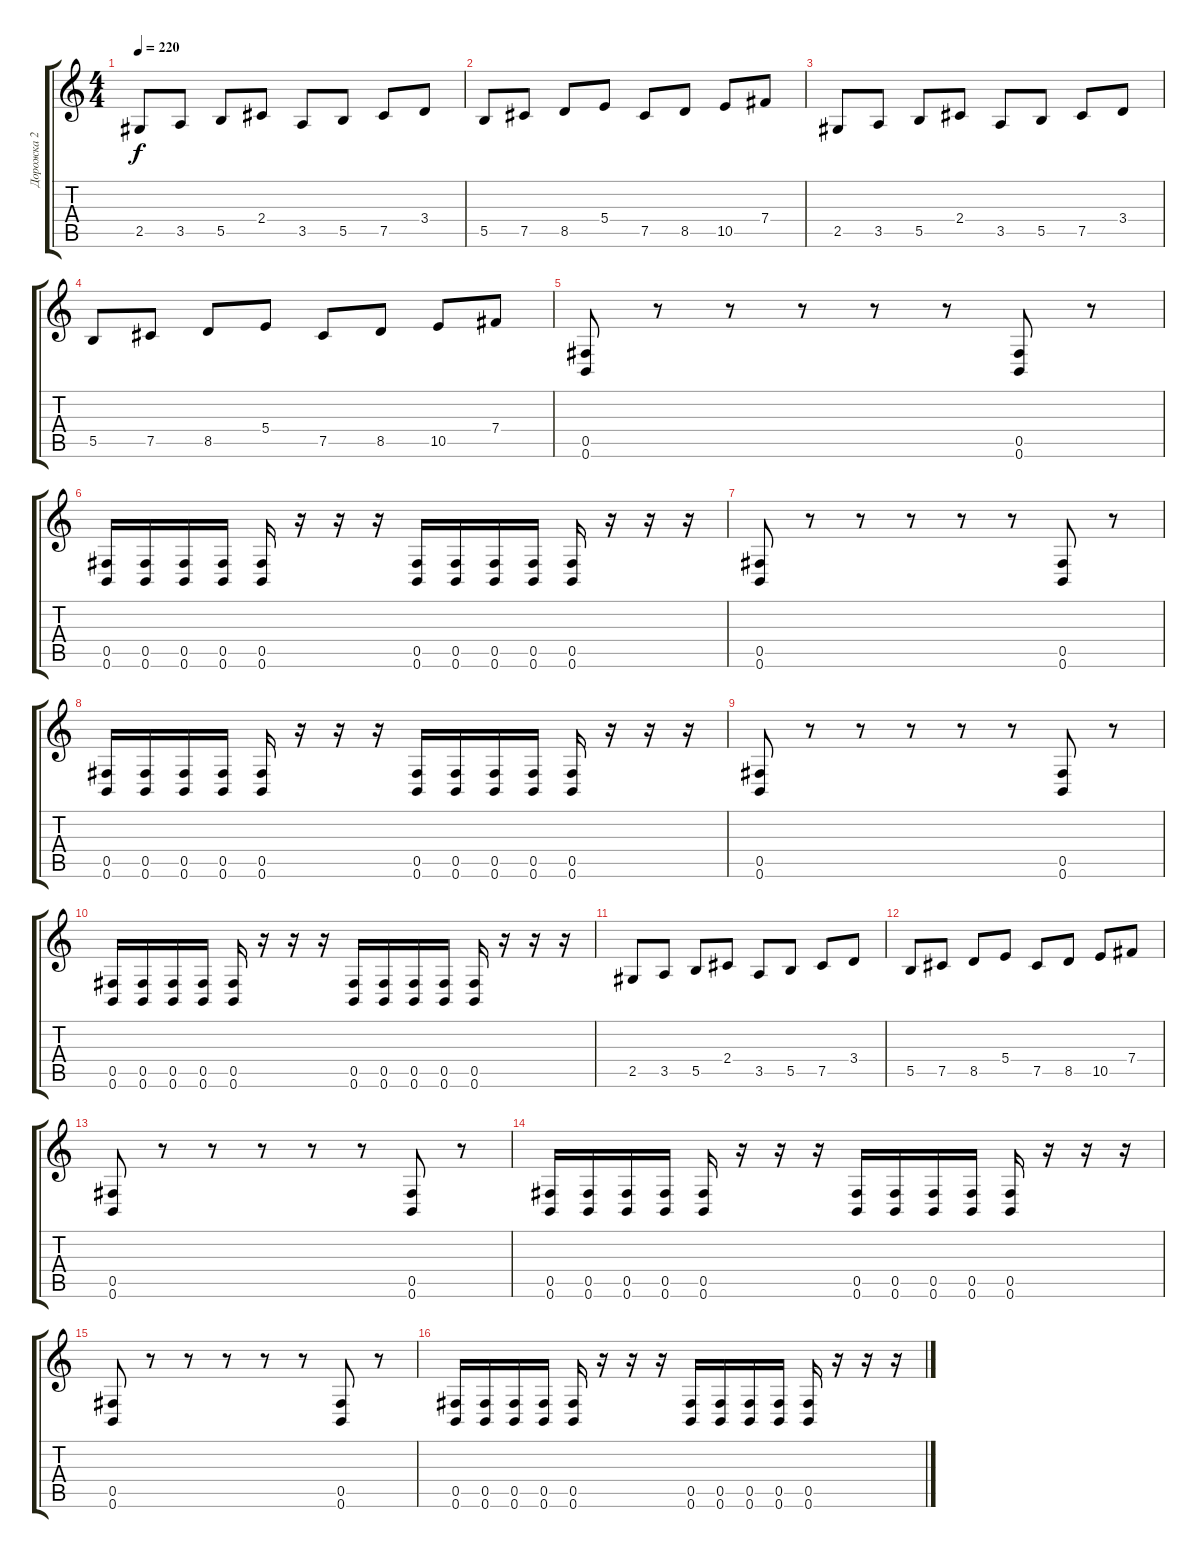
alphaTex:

\track ("Дорожка 2" "Дорожка 2") {instrument distortionguitar}
\staff {score tabs}
\tuning (Db4 Ab3 E3 B2 Gb2 B1) {hide}
\ts (4 4)
\tempo 220
\clef g2
\ks c
2.5.8{dy f} 3.5.8 5.5.8 2.4.8 3.5.8 5.5.8 7.5.8 3.4.8 |
5.5.8 7.5.8 8.5.8 5.4.8 7.5.8 8.5.8 10.5.8 7.4.8 |
2.5.8 3.5.8 5.5.8 2.4.8 3.5.8 5.5.8 7.5.8 3.4.8 |
5.5.8 7.5.8 8.5.8 5.4.8 7.5.8 8.5.8 10.5.8 7.4.8 |
(0.5 0.6).8 r.8 r.8 r.8 r.8 r.8 (0.5 0.6).8 r.8 |
(0.5 0.6).16 (0.5 0.6).16 (0.5 0.6).16 (0.5 0.6).16 (0.5 0.6).16 r.16 r.16 r.16 (0.5 0.6).16 (0.5 0.6).16 (0.5 0.6).16 (0.5 0.6).16 (0.5 0.6).16 r.16 r.16 r.16 |
(0.5 0.6).8 r.8 r.8 r.8 r.8 r.8 (0.5 0.6).8 r.8 |
(0.5 0.6).16 (0.5 0.6).16 (0.5 0.6).16 (0.5 0.6).16 (0.5 0.6).16 r.16 r.16 r.16 (0.5 0.6).16 (0.5 0.6).16 (0.5 0.6).16 (0.5 0.6).16 (0.5 0.6).16 r.16 r.16 r.16 |
(0.5 0.6).8 r.8 r.8 r.8 r.8 r.8 (0.5 0.6).8 r.8 |
(0.5 0.6).16 (0.5 0.6).16 (0.5 0.6).16 (0.5 0.6).16 (0.5 0.6).16 r.16 r.16 r.16 (0.5 0.6).16 (0.5 0.6).16 (0.5 0.6).16 (0.5 0.6).16 (0.5 0.6).16 r.16 r.16 r.16 |
2.5.8 3.5.8 5.5.8 2.4.8 3.5.8 5.5.8 7.5.8 3.4.8 |
5.5.8 7.5.8 8.5.8 5.4.8 7.5.8 8.5.8 10.5.8 7.4.8 |
(0.5 0.6).8 r.8 r.8 r.8 r.8 r.8 (0.5 0.6).8 r.8 |
(0.5 0.6).16 (0.5 0.6).16 (0.5 0.6).16 (0.5 0.6).16 (0.5 0.6).16 r.16 r.16 r.16 (0.5 0.6).16 (0.5 0.6).16 (0.5 0.6).16 (0.5 0.6).16 (0.5 0.6).16 r.16 r.16 r.16 |
(0.5 0.6).8 r.8 r.8 r.8 r.8 r.8 (0.5 0.6).8 r.8 |
(0.5 0.6).16 (0.5 0.6).16 (0.5 0.6).16 (0.5 0.6).16 (0.5 0.6).16 r.16 r.16 r.16 (0.5 0.6).16 (0.5 0.6).16 (0.5 0.6).16 (0.5 0.6).16 (0.5 0.6).16 r.16 r.16 r.16
